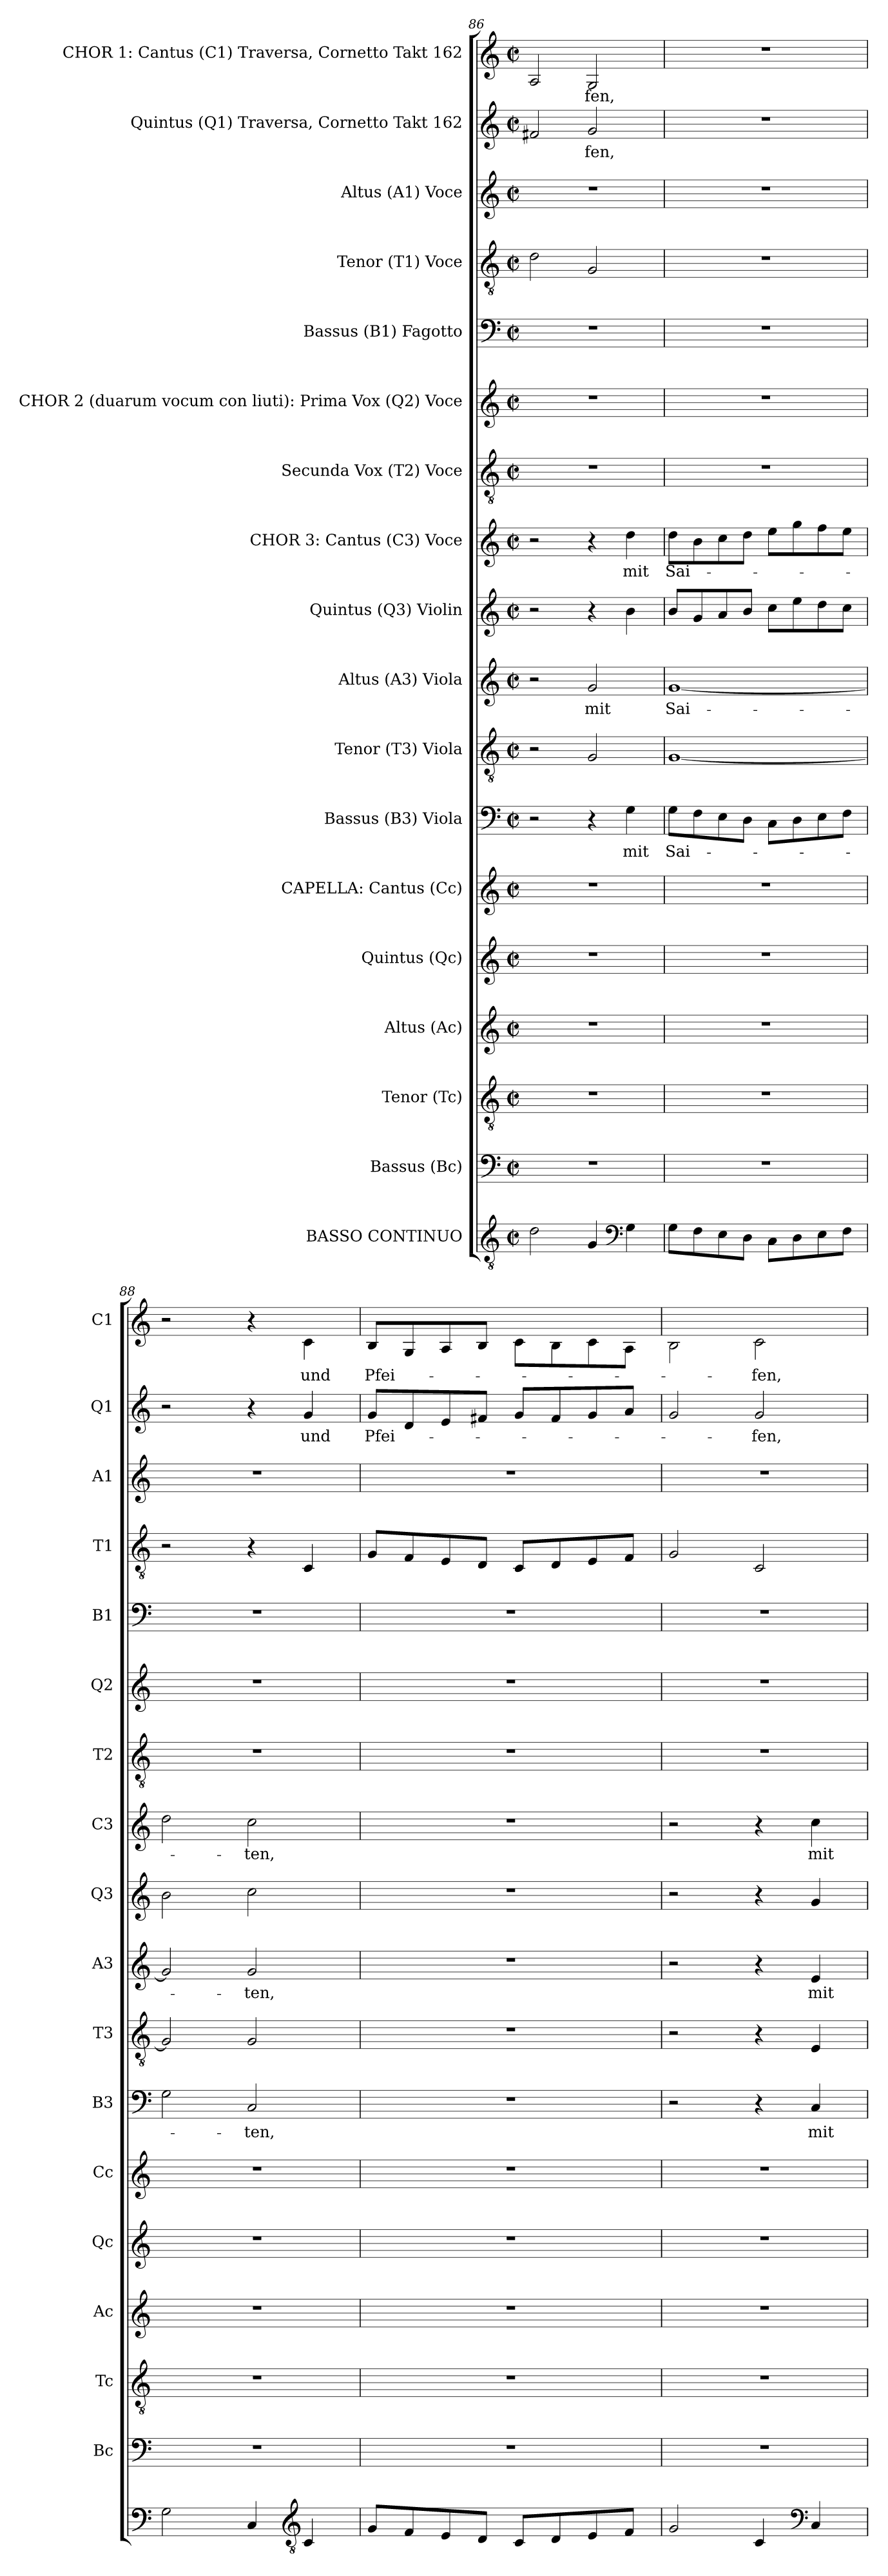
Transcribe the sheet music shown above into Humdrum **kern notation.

**kern	**kern	**kern	**kern	**kern	**kern	**kern	**text	**kern	**kern	**text	**kern	**kern	**text	**kern	**kern	**kern	**kern	**kern	**kern	**text	**kern	**text
*part18	*part17	*part16	*part15	*part14	*part13	*part12	*part12	*part11	*part10	*part10	*part9	*part8	*part8	*part7	*part6	*part5	*part4	*part3	*part2	*part2	*part1	*part1
*staff18	*staff17	*staff16	*staff15	*staff14	*staff13	*staff12	*staff12	*staff11	*staff10	*staff10	*staff9	*staff8	*staff8	*staff7	*staff6	*staff5	*staff4	*staff3	*staff2	*staff2	*staff1	*staff1
*I"BASSO CONTINUO	*I"Bassus (Bc)	*I"Tenor (Tc)	*I"Altus (Ac)	*I"Quintus (Qc)	*I"CAPELLA: Cantus (Cc)	*I"Bassus (B3) Viola	*	*I"Tenor (T3) Viola	*I"Altus (A3) Viola	*	*I"Quintus (Q3) Violin	*I"CHOR 3: Cantus (C3) Voce	*	*I"Secunda Vox (T2) Voce	*I"CHOR 2 (duarum vocum con liuti): Prima Vox  (Q2) Voce	*I"Bassus (B1) Fagotto	*I"Tenor (T1) Voce	*I"Altus (A1) Voce	*I"Quintus (Q1) Traversa, Cornetto Takt 162	*	*I"CHOR 1: Cantus (C1) Traversa, Cornetto Takt 162	*
*	*I'Bc	*I'Tc	*I'Ac	*I'Qc	*I'Cc	*I'B3	*	*I'T3	*I'A3	*	*I'Q3	*I'C3	*	*I'T2	*I'Q2	*I'B1	*I'T1	*I'A1	*I'Q1	*	*I'C1	*
*clefGv2	*clefF4	*clefGv2	*clefG2	*clefG2	*clefG2	*clefF4	*	*clefGv2	*clefG2	*	*clefG2	*clefG2	*	*clefGv2	*clefG2	*clefF4	*clefGv2	*clefG2	*clefG2	*	*clefG2	*
*	*	*	*	*	*	*	*	*	*	*	*	*	*	*	*	*	*	*	*	*	*ITrd-7c-12	*
*k[]	*k[]	*k[]	*k[]	*k[]	*k[]	*k[]	*	*k[]	*k[]	*	*k[]	*k[]	*	*k[]	*k[]	*k[]	*k[]	*k[]	*k[]	*	*k[]	*
*M2/2	*M2/2	*M2/2	*M2/2	*M2/2	*M2/2	*M2/2	*	*M2/2	*M2/2	*	*M2/2	*M2/2	*	*M2/2	*M2/2	*M2/2	*M2/2	*M2/2	*M2/2	*	*M2/2	*
*met(c|)	*met(c|)	*met(c|)	*met(c|)	*met(c|)	*met(c|)	*met(c|)	*	*met(c|)	*met(c|)	*	*met(c|)	*met(c|)	*	*met(c|)	*met(c|)	*met(c|)	*met(c|)	*met(c|)	*met(c|)	*	*met(c|)	*
=86	=86	=86	=86	=86	=86	=86	=86	=86	=86	=86	=86	=86	=86	=86	=86	=86	=86	=86	=86	=86	=86	=86
2d\	1r	1r	1r	1r	1r	2r	.	2r	2r	.	2r	2r	.	1r	1r	1r	2d\	1r	2f#X/	.	2a/	.
4G/	.	.	.	.	.	4r	.	2G/	2g/	mit	4r	4r	.	.	.	.	2G/	.	2g/	-fen,	2g/	-fen,
*clefF4	*	*	*	*	*	*	*	*	*	*	*	*	*	*	*	*	*	*	*	*	*	*
4G\	.	.	.	.	.	4G\	-mit	.	.	.	4b\	4dd\	mit	.	.	.	.	.	.	.	.	.
!!LO:PB:g=z
=87	=87	=87	=87	=87	=87	=87	=87	=87	=87	=87	=87	=87	=87	=87	=87	=87	=87	=87	=87	=87	=87	=87
8G\L	1r	1r	1r	1r	1r	8G\L	Sai-	[1G	[1g	Sai-	8b/L	8dd\L	Sai-	1r	1r	1r	1r	1r	1r	.	1r	.
8F\	.	.	.	.	.	8F\	.	.	.	.	8g/	8b\	.	.	.	.	.	.	.	.	.	.
8E\	.	.	.	.	.	8E\	.	.	.	.	8a/	8cc\	.	.	.	.	.	.	.	.	.	.
8D\J	.	.	.	.	.	8D\J	.	.	.	.	8b/J	8dd\J	.	.	.	.	.	.	.	.	.	.
8C\L	.	.	.	.	.	8C\L	.	.	.	.	8cc\L	8ee\L	.	.	.	.	.	.	.	.	.	.
8D\	.	.	.	.	.	8D\	.	.	.	.	8ee\	8gg\	.	.	.	.	.	.	.	.	.	.
8E\	.	.	.	.	.	8E\	.	.	.	.	8dd\	8ff\	.	.	.	.	.	.	.	.	.	.
8F\J	.	.	.	.	.	8F\J	.	.	.	.	8cc\J	8ee\J	.	.	.	.	.	.	.	.	.	.
=88	=88	=88	=88	=88	=88	=88	=88	=88	=88	=88	=88	=88	=88	=88	=88	=88	=88	=88	=88	=88	=88	=88
2G\	1r	1r	1r	1r	1r	2G\	.	2G/]	2g/]	.	2b\	2dd\	.	1r	1r	1r	2r	1r	2r	.	2r	.
4C/	.	.	.	.	.	2C/	-ten,	2G/	2g/	ten,	2cc\	2cc\	-ten,	.	.	.	4r	.	4r	.	4r	.
*clefGv2	*	*	*	*	*	*	*	*	*	*	*	*	*	*	*	*	*	*	*	*	*	*
4C/	.	.	.	.	.	.	.	.	.	.	.	.	.	.	.	.	4C/	.	4g/	und	4cc\	und
=89	=89	=89	=89	=89	=89	=89	=89	=89	=89	=89	=89	=89	=89	=89	=89	=89	=89	=89	=89	=89	=89	=89
8G/L	1r	1r	1r	1r	1r	1r	.	1r	1r	.	1r	1r	.	1r	1r	1r	8G/L	1r	8g/L	Pfei-	8b/L	Pfei-
8F/	.	.	.	.	.	.	.	.	.	.	.	.	.	.	.	.	8F/	.	8d/	.	8g/	.
8E/	.	.	.	.	.	.	.	.	.	.	.	.	.	.	.	.	8E/	.	8e/	.	8a/	.
8D/J	.	.	.	.	.	.	.	.	.	.	.	.	.	.	.	.	8D/J	.	8f#X/J	.	8b/J	.
8C/L	.	.	.	.	.	.	.	.	.	.	.	.	.	.	.	.	8C/L	.	8g/L	.	8cc\L	.
8D/	.	.	.	.	.	.	.	.	.	.	.	.	.	.	.	.	8D/	.	8f#/	.	8b\	.
8E/	.	.	.	.	.	.	.	.	.	.	.	.	.	.	.	.	8E/	.	8g/	.	8cc\	.
8F/J	.	.	.	.	.	.	.	.	.	.	.	.	.	.	.	.	8F/J	.	8a/J	.	8a\J	.
=90	=90	=90	=90	=90	=90	=90	=90	=90	=90	=90	=90	=90	=90	=90	=90	=90	=90	=90	=90	=90	=90	=90
2G/	1r	1r	1r	1r	1r	2r	.	2r	2r	.	2r	2r	.	1r	1r	1r	2G/	1r	2g/	.	2b\	.
4C/	.	.	.	.	.	4r	.	4r	4r	.	4r	4r	.	.	.	.	2C/	.	2g/	-fen,	2cc\	-fen,
*clefF4	*	*	*	*	*	*	*	*	*	*	*	*	*	*	*	*	*	*	*	*	*	*
4C/	.	.	.	.	.	4C/	mit	4E/	4e/	mit	4g/	4cc\	mit	.	.	.	.	.	.	.	.	.
=	=	=	=	=	=	=	=	=	=	=	=	=	=	=	=	=	=	=	=	=	=	=
*-	*-	*-	*-	*-	*-	*-	*-	*-	*-	*-	*-	*-	*-	*-	*-	*-	*-	*-	*-	*-	*-	*-
